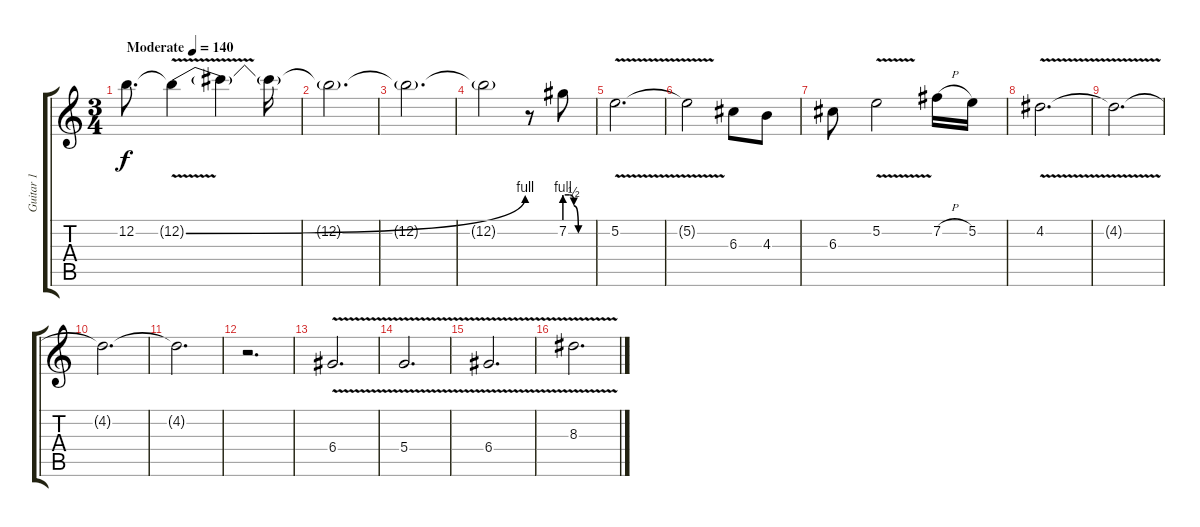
\track ("Guitar 1" "Guitar 1") {instrument overdrivenguitar}
\staff {score tabs}
\tuning (E4 B3 G3 D3 A2 E2) {hide}
\ts (3 4)
\tempo (140 "Moderate")
\clef g2
\ks c
12.2.8{d dy f instrument overdrivenguitar} 12.2{be (bend 0 0 60 4) v t}.4 12.2{t}.4 12.2{t}.16 |
12.2{t}.2{d} |
12.2{t}.2{d} |
12.2{t}.2 r.8 7.2{be (custom 0 4 10 4 20 2 30 0 60 0)}.8 |
5.2{v}.2{d} |
5.2{t}.2 6.3.8 4.3.8 |
6.3.8 5.2{v}.2 7.2{h}.16 5.2.16 |
4.2{v}.2{d} |
4.2{t}.2{d volume 1 instrument overdrivenguitar} |
4.2{t}.2{d} |
4.2{t}.2{d} |
r.2{d volume 15} |
6.4{v}.2{d} |
5.4{v}.2{d} |
6.4{v}.2{d} |
8.3{v}.2{d}
